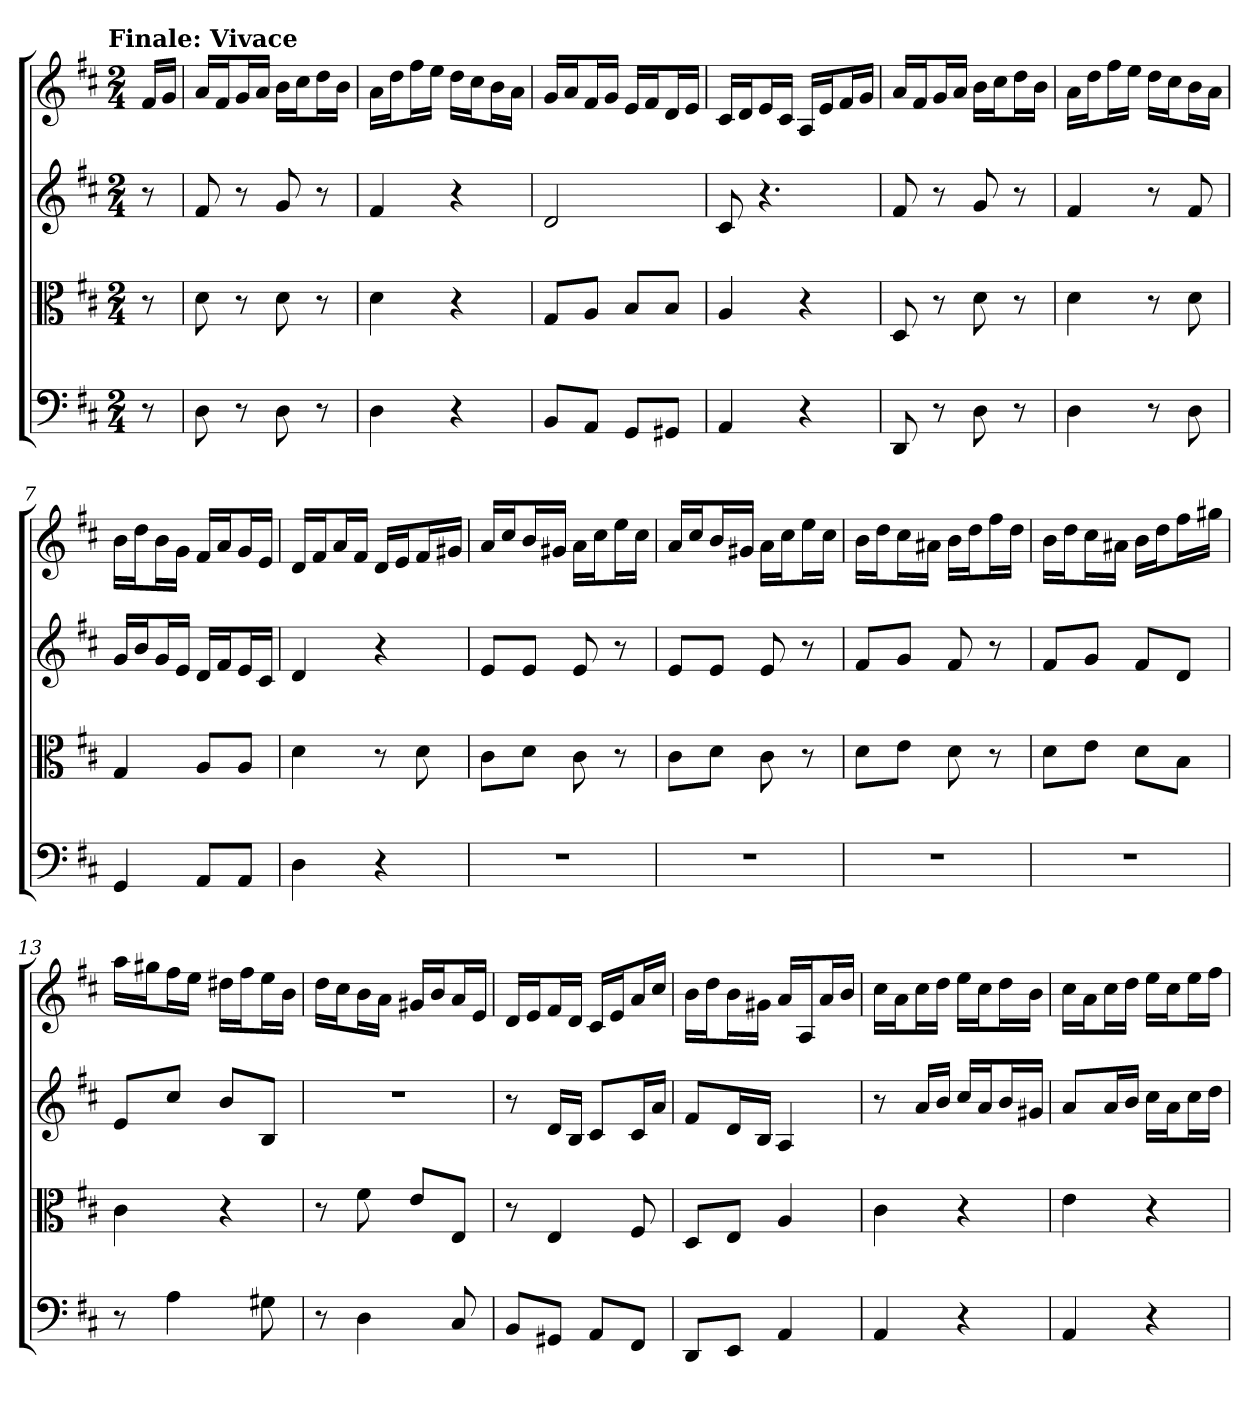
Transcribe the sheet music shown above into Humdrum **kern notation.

**kern	**kern	**kern	**kern
*part4	*part3	*part2	*part1
*staff4	*staff3	*staff2	*staff1
*clefF4	*clefC3	*	*
*k[f#c#]	*k[f#c#]	*k[f#c#]	*k[f#c#]
*D:	*D:	*D:	*D:
!!LO:TX:omd:t=Finale&colon; Vivace
*M2/4	*M2/4	*M2/4	*M2/4
*MM160	*MM160	*MM160	*MM160
=	=	=	=
8r	8r	8r	16f#LL
.	.	.	16gJJ
=1	=1	=1	=1
8D	8d	8f#	16aLL
.	.	.	16f#J
8r	8r	8r	16gL
.	.	.	16aJJ
8D	8d	8g	16bLL
.	.	.	16cc#J
8r	8r	8r	16ddL
.	.	.	16bJJ
=2	=2	=2	=2
4D	4d	4f#	16aLL
.	.	.	16ddJ
.	.	.	16ff#L
.	.	.	16eeJJ
4r	4r	4r	16ddLL
.	.	.	16cc#J
.	.	.	16bL
.	.	.	16aJJ
=3	=3	=3	=3
8BB/L	8G/L	2d	16gLL
.	.	.	16aJ
8AA/J	8A/J	.	16f#L
.	.	.	16gJJ
8GG/L	8B/L	.	16eLL
.	.	.	16f#J
8GG#X/J	8B/J	.	16dL
.	.	.	16eJJ
=4	=4	=4	=4
4AA	4A	8c#	16c#LL
.	.	.	16dJ
.	.	4.r	16eL
.	.	.	16c#JJ
4r	4r	.	16ALL
.	.	.	16eJ
.	.	.	16f#L
.	.	.	16gJJ
=5	=5	=5	=5
8DD	8D	8f#	16aLL
.	.	.	16f#J
8r	8r	8r	16gL
.	.	.	16aJJ
8D	8d	8g	16bLL
.	.	.	16cc#J
8r	8r	8r	16ddL
.	.	.	16bJJ
=6	=6	=6	=6
4D	4d	4f#	16aLL
.	.	.	16ddJ
.	.	.	16ff#L
.	.	.	16eeJJ
8r	8r	8r	16ddLL
.	.	.	16cc#J
8D	8d	8f#	16bL
.	.	.	16aJJ
=7	=7	=7	=7
4GG	4G	16gLL	16bLL
.	.	16bJ	16ddJ
.	.	16gL	16bL
.	.	16eJJ	16gJJ
8AA/L	8A/L	16dLL	16f#LL
.	.	16f#J	16aJ
8AA/J	8A/J	16eL	16gL
.	.	16c#JJ	16eJJ
=8	=8	=8	=8
4D	4d	4d	16dLL
.	.	.	16f#J
.	.	.	16aL
.	.	.	16f#JJ
4r	8r	4r	16dLL
.	.	.	16eJ
.	8d	.	16f#L
.	.	.	16g#XJJ
=9	=9	=9	=9
2r	8c#\L	8eL	16aLL
.	.	.	16cc#J
.	8d\J	8eJ	16bL
.	.	.	16g#XJJ
.	8c#	8e	16aLL
.	.	.	16cc#J
.	8r	8r	16eeL
.	.	.	16cc#JJ
=10	=10	=10	=10
2r	8c#\L	8eL	16aLL
.	.	.	16cc#J
.	8d\J	8eJ	16bL
.	.	.	16g#XJJ
.	8c#	8e	16aLL
.	.	.	16cc#J
.	8r	8r	16eeL
.	.	.	16cc#JJ
=11	=11	=11	=11
2r	8d\L	8f#L	16bLL
.	.	.	16ddJ
.	8e\J	8gJ	16cc#L
.	.	.	16a#XJJ
.	8d	8f#	16bLL
.	.	.	16ddJ
.	8r	8r	16ff#L
.	.	.	16ddJJ
=12	=12	=12	=12
2r	8d\L	8f#L	16bLL
.	.	.	16ddJ
.	8e\J	8gJ	16cc#L
.	.	.	16a#XJJ
.	8d\L	8f#L	16bLL
.	.	.	16ddJ
.	8B\J	8dJ	16ff#L
.	.	.	16gg#XJJ
=13	=13	=13	=13
8r	4c#	8eL	16aaLL
.	.	.	16gg#XJ
4A	.	8cc#J	16ff#L
.	.	.	16eeJJ
.	4r	8bL	16dd#XLL
.	.	.	16ff#J
8G#X	.	8BJ	16eeL
.	.	.	16bJJ
=14	=14	=14	=14
8r	8r	2r	16ddLL
.	.	.	16cc#J
4D	8f#	.	16bL
.	.	.	16aJJ
.	8e/L	.	16g#XLL
.	.	.	16bJ
8C#	8E/J	.	16aL
.	.	.	16eJJ
=15	=15	=15	=15
8BB/L	8r	8r	16dLL
.	.	.	16eJ
8GG#X/J	4E	16dLL	16f#L
.	.	16BJJ	16dJJ
8AA/L	.	8c#L	16c#LL
.	.	.	16eJ
8FF#/J	8F#	16c#L	16aL
.	.	16aJJ	16cc#JJ
=16	=16	=16	=16
8DD/L	8D/L	8f#L	16bLL
.	.	.	16ddJ
8EE/J	8E/J	16dL	16bL
.	.	16BJJ	16g#XJJ
4AA	4A	4A	16aLL
.	.	.	16AJ
.	.	.	16aL
.	.	.	16bJJ
=17	=17	=17	=17
4AA	4c#	8r	16cc#LL
.	.	.	16aJ
.	.	16aLL	16cc#L
.	.	16bJJ	16ddJJ
4r	4r	16cc#LL	16eeLL
.	.	16aJ	16cc#J
.	.	16bL	16ddL
.	.	16g#XJJ	16bJJ
=18	=18	=18	=18
4AA	4e	8aL	16cc#LL
.	.	.	16aJ
.	.	16aL	16cc#L
.	.	16bJJ	16ddJJ
4r	4r	16cc#LL	16eeLL
.	.	16aJ	16cc#J
.	.	16cc#L	16eeL
.	.	16ddJJ	16ff#JJ
=	=	=	=
*-	*-	*-	*-
